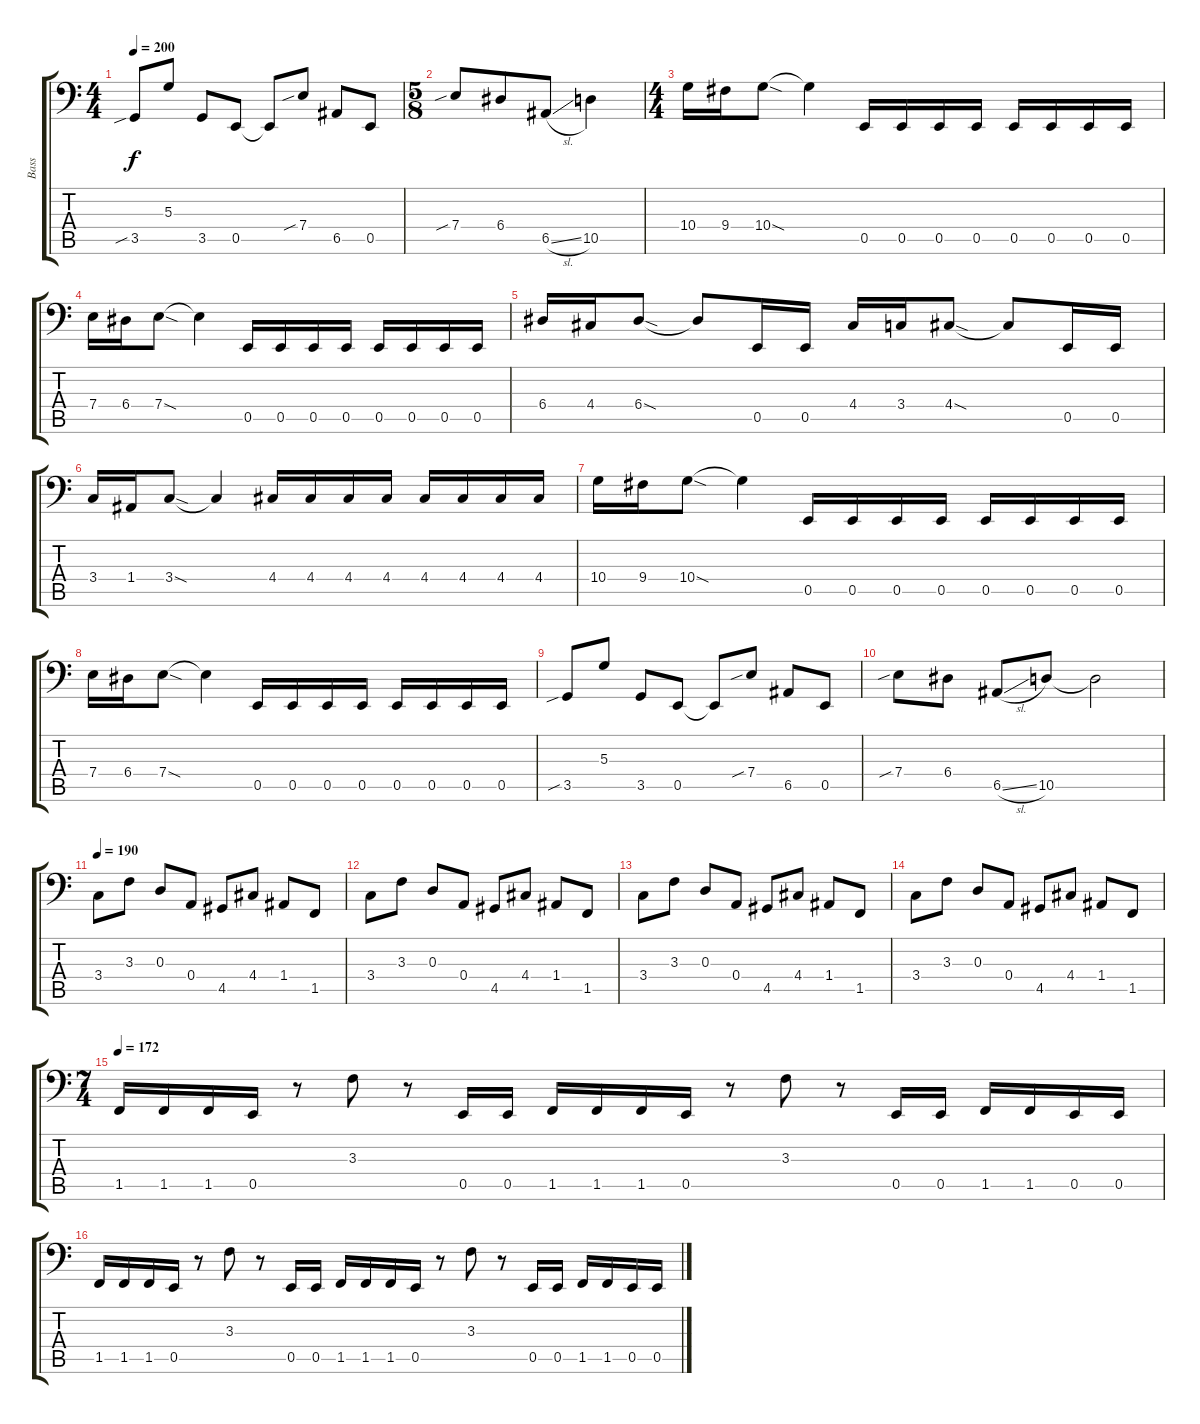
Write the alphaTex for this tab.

\track ("Bass" "Bass") {instrument electricbassfinger}
\staff {score tabs}
\tuning (C3 G2 D2 A1 E1 B0) {hide}
\ts (4 4)
\tempo 200
\clef f4
\ks c
3.5{sib}.8{dy f} 5.3.8 3.5.8 0.5.8 0.5{t}.8 7.4{sib}.8 6.5.8 0.5.8 |
\ts (5 8)
7.4{sib}.8 6.4.8 6.5{sl}.8 10.5.4 |
\ts (4 4)
10.4.16 9.4.16 10.4{sod}.8 10.4{t}.4 0.5.16 0.5.16 0.5.16 0.5.16 0.5.16 0.5.16 0.5.16 0.5.16 |
7.4.16 6.4.16 7.4{sod}.8 7.4{t}.4 0.5.16 0.5.16 0.5.16 0.5.16 0.5.16 0.5.16 0.5.16 0.5.16 |
6.4.16 4.4.16 6.4{sod}.8 6.4{t}.8 0.5.16 0.5.16 4.4.16 3.4.16 4.4{sod}.8 4.4{t}.8 0.5.16 0.5.16 |
3.4.16 1.4.16 3.4{sod}.8 3.4{t}.4 4.4.16 4.4.16 4.4.16 4.4.16 4.4.16 4.4.16 4.4.16 4.4.16 |
10.4.16 9.4.16 10.4{sod}.8 10.4{t}.4 0.5.16 0.5.16 0.5.16 0.5.16 0.5.16 0.5.16 0.5.16 0.5.16 |
7.4.16 6.4.16 7.4{sod}.8 7.4{t}.4 0.5.16 0.5.16 0.5.16 0.5.16 0.5.16 0.5.16 0.5.16 0.5.16 |
3.5{sib}.8 5.3.8 3.5.8 0.5.8 0.5{t}.8 7.4{sib}.8 6.5.8 0.5.8 |
7.4{sib}.8 6.4.8 6.5{sl}.8 10.5.8 10.5{t}.2 |
\tempo 190
3.4.8 3.3.8 0.3.8 0.4.8 4.5.8 4.4.8 1.4.8 1.5.8 |
3.4.8 3.3.8 0.3.8 0.4.8 4.5.8 4.4.8 1.4.8 1.5.8 |
3.4.8 3.3.8 0.3.8 0.4.8 4.5.8 4.4.8 1.4.8 1.5.8 |
3.4.8 3.3.8 0.3.8 0.4.8 4.5.8 4.4.8 1.4.8 1.5.8 |
\ts (7 4)
\tempo 172
1.5.16 1.5.16 1.5.16 0.5.16 r.8 3.3.8 r.8 0.5.16 0.5.16 1.5.16 1.5.16 1.5.16 0.5.16 r.8 3.3.8 r.8 0.5.16 0.5.16 1.5.16 1.5.16 0.5.16 0.5.16 |
1.5.16 1.5.16 1.5.16 0.5.16 r.8 3.3.8 r.8 0.5.16 0.5.16 1.5.16 1.5.16 1.5.16 0.5.16 r.8 3.3.8 r.8 0.5.16 0.5.16 1.5.16 1.5.16 0.5.16 0.5.16
